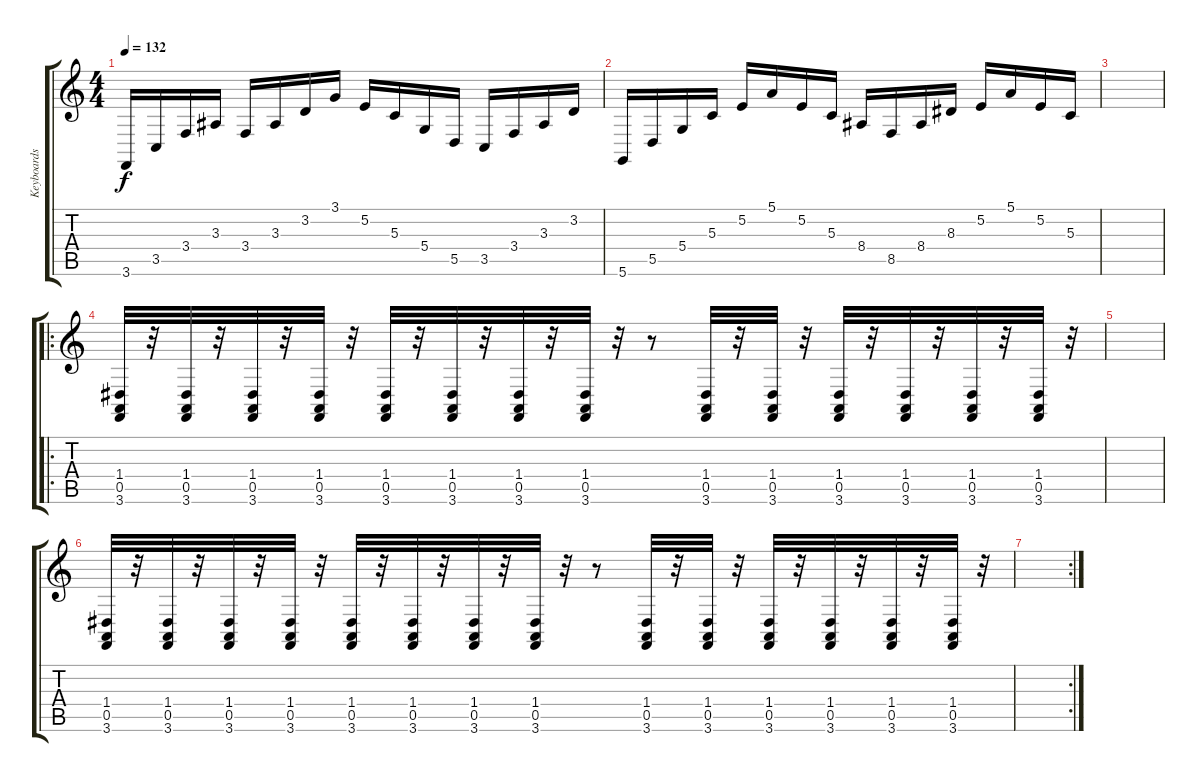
\track ("Keyboards" "Keyboards") {instrument lead2sawtooth}
\staff {score tabs}
\tuning (E4 B3 G3 D3 A2 D2) {hide}
\ts (4 4)
\tempo 132
\clef g2
\ks c
3.6.16{dy f} 3.5.16 3.4.16 3.3.16 3.4.16 3.3.16 3.2.16 3.1.16 5.2.16 5.3.16 5.4.16 5.5.16 3.5.16 3.4.16 3.3.16 3.2.16 |
5.6.16 5.5.16 5.4.16 5.3.16 5.2.16 5.1.16 5.2.16 5.3.16 8.4.16 8.5.16 8.4.16 8.3.16 5.2.16 5.1.16 5.2.16 5.3.16 |
|
\ro
(1.4 0.5 3.6).32 r.32 (1.4 0.5 3.6).32 r.32 (1.4 0.5 3.6).32 r.32 (1.4 0.5 3.6).32 r.32 (1.4 0.5 3.6).32 r.32 (1.4 0.5 3.6).32 r.32 (1.4 0.5 3.6).32 r.32 (1.4 0.5 3.6).32 r.32 r.8 (1.4 0.5 3.6).32 r.32 (1.4 0.5 3.6).32 r.32 (1.4 0.5 3.6).32 r.32 (1.4 0.5 3.6).32 r.32 (1.4 0.5 3.6).32 r.32 (1.4 0.5 3.6).32 r.32 |
|
(1.4 0.5 3.6).32 r.32 (1.4 0.5 3.6).32 r.32 (1.4 0.5 3.6).32 r.32 (1.4 0.5 3.6).32 r.32 (1.4 0.5 3.6).32 r.32 (1.4 0.5 3.6).32 r.32 (1.4 0.5 3.6).32 r.32 (1.4 0.5 3.6).32 r.32 r.8 (1.4 0.5 3.6).32 r.32 (1.4 0.5 3.6).32 r.32 (1.4 0.5 3.6).32 r.32 (1.4 0.5 3.6).32 r.32 (1.4 0.5 3.6).32 r.32 (1.4 0.5 3.6).32 r.32 |
\rc 2
